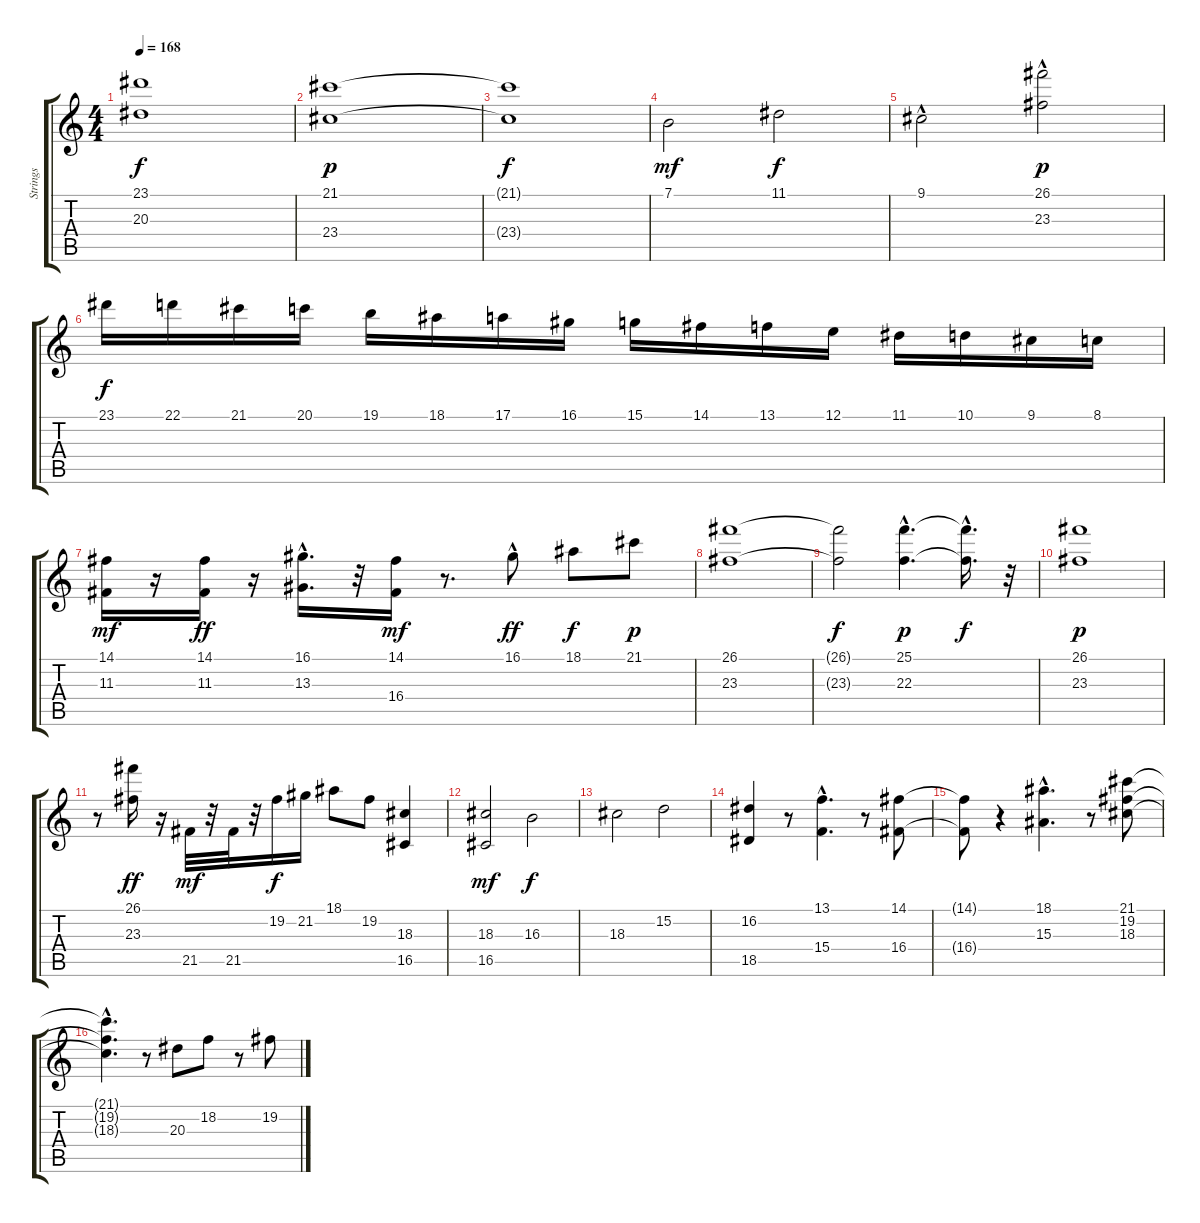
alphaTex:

\track ("Strings" "Strings") {instrument stringensemble2}
\staff {score tabs}
\tuning (E4 B3 G3 D3 A2 E2) {hide}
\ts (4 4)
\tempo 168
\clef g2
\ks c
(23.1{t} 20.3{t}).1{dy f} |
(21.1 23.4).1{dy p} |
(21.1{t} 23.4{t}).1{dy f} |
7.1.2{dy mf} 11.1.2{dy f} |
9.1{hac}.2 (26.1{hac} 23.3).2{dy p} |
23.1.16{dy f} 22.1.16 21.1.16 20.1.16 19.1.16 18.1.16 17.1.16 16.1.16 15.1.16 14.1.16 13.1.16 12.1.16 11.1.16 10.1.16 9.1.16 8.1.16 |
(14.1 11.3).16{dy mf} r.16 (14.1 11.3).16{dy ff} r.16 (16.1{hac} 13.3{hac}).16{d} r.32 (14.1 16.4).16{dy mf} r.8{d} 16.1{hac}.8{dy ff} 18.1.8{dy f} 21.1.8{dy p} |
(26.1 23.3).1 |
(26.1{t} 23.3{t}).2{dy f} (25.1{hac} 22.3{hac}).4{d dy p} (25.1{hac t} 22.3{hac t}).16{d dy f} r.32 |
(26.1 23.3).1{dy p} |
r.8 (26.1 23.3).16{dy ff} r.16 21.5.32{dy mf} r.32 21.5.32 r.32 19.2.16{dy f} 21.2.16 18.1.8 19.2.8 (18.3 16.5).4 |
(18.3 16.5).2{dy mf} 16.3.2{dy f} |
18.3.2 15.2.2 |
(16.2 18.5).4 r.8 (13.1{hac} 15.4{hac}).4{d} r.8 (14.1 16.4).8 |
(14.1{t} 16.4{t}).8 r.4 (18.1{hac} 15.3{hac}).4{d} r.8 (21.1 19.2 18.3).8 |
(21.1{hac t} 19.2{hac t} 18.3{hac t}).4{d} r.8 20.3.8 18.2.8 r.8 19.2.8
